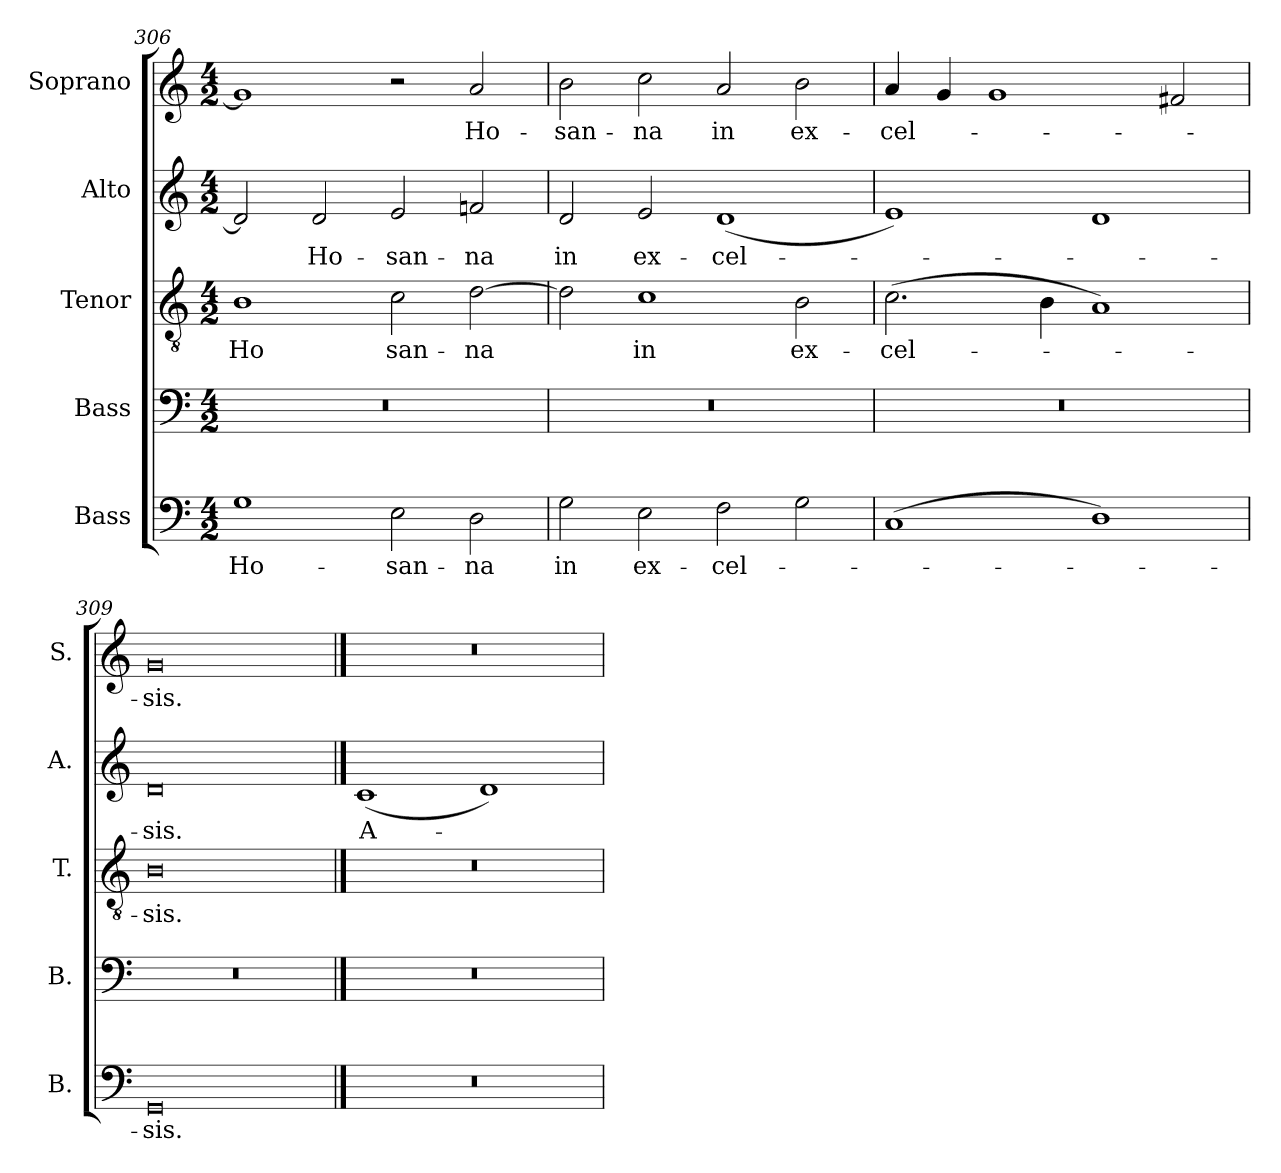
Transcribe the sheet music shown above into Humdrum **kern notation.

**kern	**text	**kern	**kern	**text	**kern	**text	**kern	**text
*part5	*part5	*part4	*part3	*part3	*part2	*part2	*part1	*part1
*staff5	*staff5	*staff4	*staff3	*staff3	*staff2	*staff2	*staff1	*staff1
*I"Bass	*	*I"Bass	*I"Tenor	*	*I"Alto	*	*I"Soprano	*
*I'B.	*	*I'B.	*I'T.	*	*I'A.	*	*I'S.	*
*clefF4	*	*clefF4	*clefGv2	*	*clefG2	*	*clefG2	*
*	*	*	*ITrd7c12	*	*	*	*	*
*k[]	*	*k[]	*k[]	*	*k[]	*	*k[]	*
*C:	*	*C:	*C:	*	*C:	*	*C:	*
*M4/2	*	*M4/2	*M4/2	*	*M4/2	*	*M4/2	*
=306	=306	=306	=306	=306	=306	=306	=306	=306
!	!LO:LY:b:color=#000000	!LO:N:vis=1	!	!	!	!	!	!
!	!	!	!	!LO:LY:b:color=#000000	!	!	!	!
1Gi	Ho-	0r	1BBi	Ho	2di/]	.	1gi]	.
!	!	!	!	!	!	!LO:LY:b:color=#000000	!	!
.	.	.	.	.	2di/	Ho-	.	.
!	!LO:LY:b:color=#000000	!	!	!	!	!	!	!
!	!	!	!	!LO:LY:b:color=#000000	!	!	!	!
!	!	!	!	!	!	!LO:LY:b:color=#000000	!	!
2Ei\	-san-	.	2Ci\	san-	2ei/	-san-	2r	.
!	!LO:LY:b:color=#000000	!	!	!	!	!	!	!
!	!	!	!	!LO:LY:b:color=#000000	!	!	!	!
!	!	!	!	!	!	!LO:LY:b:color=#000000	!	!
!	!	!	!	!	!	!	!	!LO:LY:b:color=#000000
2Di\	-na	.	[2Di\	-na	2fni/	-na	2ai/	Ho-
=307	=307	=307	=307	=307	=307	=307	=307	=307
!	!LO:LY:b:color=#000000	!LO:N:vis=1	!	!	!	!	!	!
!	!	!	!	!	!	!LO:LY:b:color=#000000	!	!
!	!	!	!	!	!	!	!	!LO:LY:b:color=#000000
2Gi\	in	0r	2Di\]	.	2di/	in	2bi\	-san-
!	!LO:LY:b:color=#000000	!	!	!	!	!	!	!
!	!	!	!	!LO:LY:b:color=#000000	!	!	!	!
!	!	!	!	!	!	!LO:LY:b:color=#000000	!	!
!	!	!	!	!	!	!	!	!LO:LY:b:color=#000000
2Ei\	ex-	.	1Ci	in	2ei/	ex-	2cci\	-na
!	!LO:LY:b:color=#000000	!	!	!	!	!	!	!
!	!	!	!	!	!	!LO:LY:b:color=#000000	!	!
!	!	!	!	!	!	!	!	!LO:LY:b:color=#000000
2Fi\	-cel-	.	.	.	(1di	-cel-	2ai/	in
!	!	!	!	!LO:LY:b:color=#000000	!	!	!	!
!	!	!	!	!	!	!	!	!LO:LY:b:color=#000000
2Gi\	.	.	2BBi\	ex-	.	.	2bi\	ex-
=308	=308	=308	=308	=308	=308	=308	=308	=308
!	!	!LO:N:vis=1	!	!	!	!	!	!
!	!	!	!	!LO:LY:b:color=#000000	!	!	!	!
!	!	!	!	!	!	!	!	!LO:LY:b:color=#000000
(1Ci	.	0r	(2.Ci\	-cel-	1ei)	.	4ai/	-cel-
.	.	.	.	.	.	.	4gi/	.
.	.	.	.	.	.	.	1gi	.
.	.	.	4BBi\	.	.	.	.	.
1Di)	.	.	1AAi)	.	1di	.	.	.
.	.	.	.	.	.	.	2f#Xi/	.
=309	=309	=309	=309	=309	=309	=309	=309	=309
!	!LO:LY:b:color=#000000	!LO:N:vis=1	!	!	!	!	!	!
!	!	!	!	!LO:LY:b:color=#000000	!	!	!	!
!	!	!	!	!	!	!LO:LY:b:color=#000000	!	!
!	!	!	!	!	!	!	!	!LO:LY:b:color=#000000
0GGi	-sis.	0r	0BBi	-sis.	0di	-sis.	0gi	-sis.
!!LO:PB:g=z
==310	==310	==310	==310	==310	==310	==310	==310	==310
!LO:N:vis=1	!	!LO:N:vis=1	!LO:N:vis=1	!	!	!	!	!
*	*	*	*	*	*	*	*MM184	*
!	!	!	!	!	!	!LO:LY:b:color=#000000	!LO:N:vis=1	!
0r	.	0r	0r	.	(1ci	A-	0r	.
.	.	.	.	.	1di)	.	.	.
=	=	=	=	=	=	=	=	=
*-	*-	*-	*-	*-	*-	*-	*-	*-
